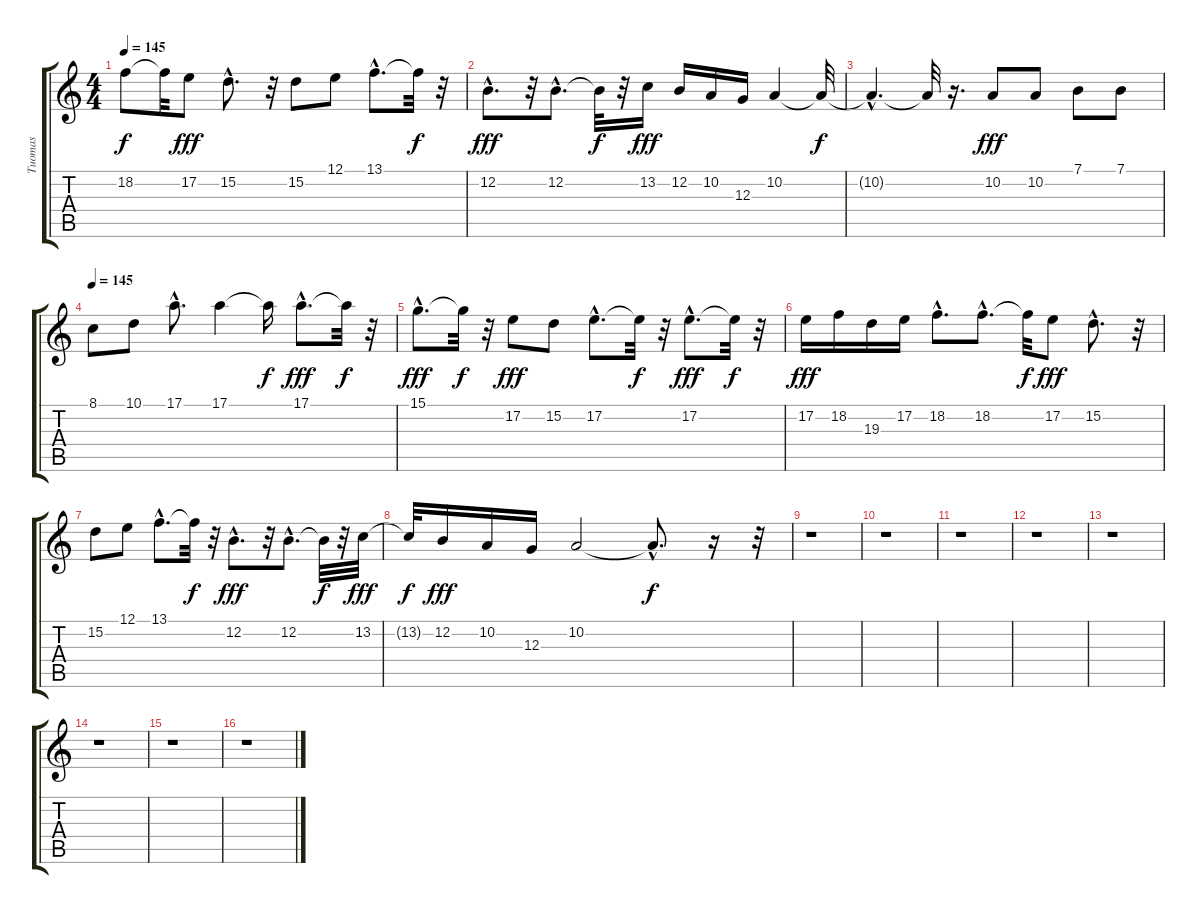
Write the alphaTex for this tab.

\track ("Tuomas" "Tuomas") {instrument acousticgrandpiano}
\staff {score tabs}
\tuning (E4 B3 G3 D3 A2 E2) {hide}
\ts (4 4)
\tempo 145
\clef g2
\ks c
18.2{t}.8{dy f} 18.2{t}.32 17.2.8{dy fff} 15.2{hac}.8{d} r.32 15.2.8 12.1.8 13.1{hac}.8{d} 13.1{t}.32{dy f} r.32 |
12.2{hac}.8{d dy fff} r.32 12.2{hac}.8{d} 12.2{t}.32{dy f} r.32 13.2.16{dy fff} 12.2.16 10.2.16 12.3.16 10.2.4 10.2{t}.32{dy f} |
10.2{hac t}.4{d} 10.2{t}.32 r.16{d} 10.2.8{dy fff volume 12 instrument stringensemble1} 10.2.8 7.1.8 7.1.8 |
\tempo 145
8.1.8 10.1.8 17.1{hac}.8{d} 17.1.4 17.1{t}.16{dy f} 17.1{hac}.8{d dy fff} 17.1{t}.32{dy f} r.32 |
15.1{hac}.8{d dy fff} 15.1{t}.32{dy f} r.32 17.2.8{dy fff} 15.2.8 17.2{hac}.8{d} 17.2{t}.32{dy f} r.32 17.2{hac}.8{d dy fff} 17.2{t}.32{dy f} r.32 |
17.2.16{dy fff} 18.2.16 19.3.16 17.2.16 18.2{hac}.8{d} 18.2{hac}.8{d} 18.2{t}.32{dy f} 17.2.8{dy fff} 15.2{hac}.8{d} r.32 |
15.2.8 12.1.8 13.1{hac}.8{d} 13.1{t}.32{dy f} r.32 12.2{hac}.8{d dy fff} r.32 12.2{hac}.8{d} 12.2{t}.32{dy f} r.32 13.2.32{dy fff} |
13.2{t}.32{dy f} 12.2.16{dy fff} 10.2.16 12.3.16 10.2.2 10.2{hac t}.8{d dy f} r.16 r.32 |
r.1 |
r.1 |
r.1 |
r.1 |
r.1 |
r.1 |
r.1 |
r.1
